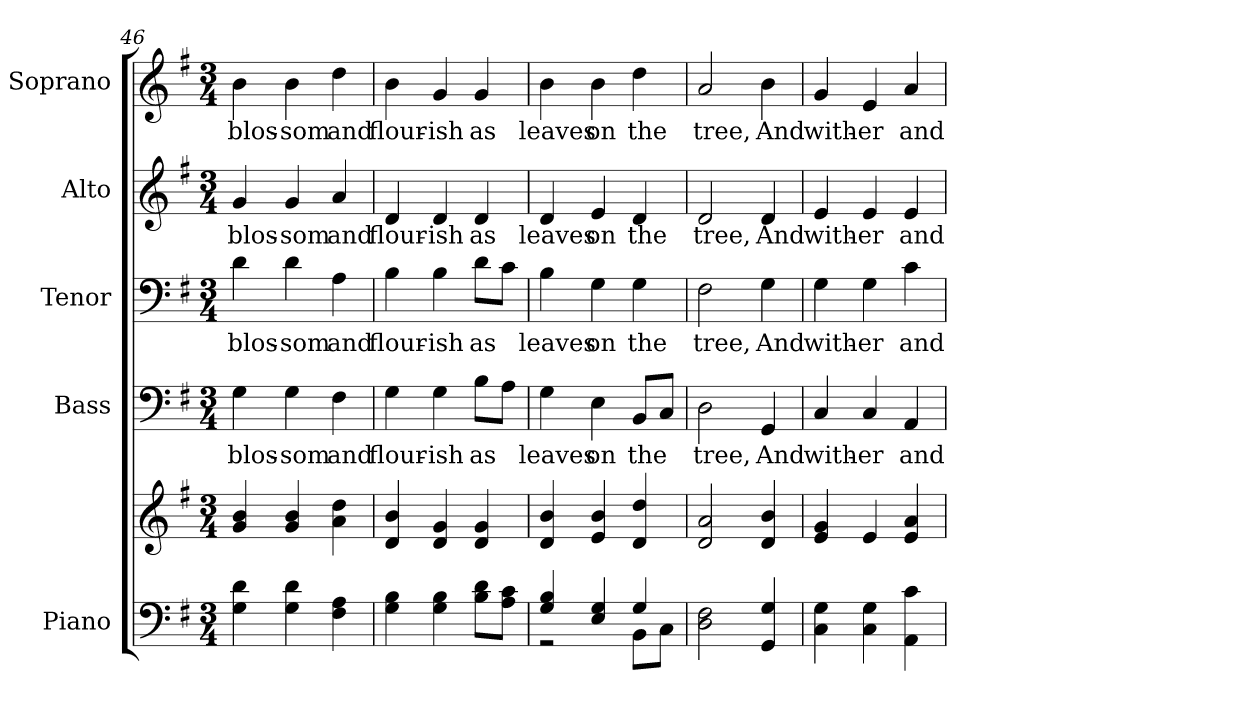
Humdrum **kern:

**kern	**kern	**kern	**text	**kern	**text	**kern	**text	**kern	**text
*part5	*part5	*part4	*part4	*part3	*part3	*part2	*part2	*part1	*part1
*staff6	*staff5	*staff4	*staff4	*staff3	*staff3	*staff2	*staff2	*staff1	*staff1
*I"Piano	*	*I"Bass	*	*I"Tenor	*	*I"Alto	*	*I"Soprano	*
*I'Pno.	*	*I'B.	*	*I'T.	*	*I'A.	*	*I'S.	*
*clefF4	*clefG2	*clefF4	*	*clefF4	*	*clefG2	*	*clefG2	*
*k[f#]	*k[f#]	*k[f#]	*	*k[f#]	*	*k[f#]	*	*k[f#]	*
*G:	*G:	*G:	*	*G:	*	*G:	*	*G:	*
*M3/4	*M3/4	*M3/4	*	*M3/4	*	*M3/4	*	*M3/4	*
=46	=46	=46	=46	=46	=46	=46	=46	=46	=46
!	!	!	!LO:LY:b:color=#000000	!	!	!	!	!	!
!	!	!	!	!	!LO:LY:b:color=#000000	!	!	!	!
!	!	!	!	!	!	!	!LO:LY:b:color=#000000	!	!
!	!	!	!	!	!	!	!	!	!LO:LY:b:color=#000000
4Gi\ 4di	4gi/ 4bi	4Gi\	blos-	4di\	blos-	4gi/	blos-	4bi\	blos-
!	!	!	!LO:LY:b:color=#000000	!	!	!	!	!	!
!	!	!	!	!	!LO:LY:b:color=#000000	!	!	!	!
!	!	!	!	!	!	!	!LO:LY:b:color=#000000	!	!
!	!	!	!	!	!	!	!	!	!LO:LY:b:color=#000000
4Gi\ 4di	4gi/ 4bi	4Gi\	-som	4di\	-som	4gi/	-som	4bi\	-som
!	!	!	!LO:LY:b:color=#000000	!	!	!	!	!	!
!	!	!	!	!	!LO:LY:b:color=#000000	!	!	!	!
!	!	!	!	!	!	!	!LO:LY:b:color=#000000	!	!
!	!	!	!	!	!	!	!	!	!LO:LY:b:color=#000000
4F#i\ 4Ai	4ai\ 4ddi	4F#i\	and	4Ai\	and	4ai/	and	4ddi\	and
!!LO:PB:g=z
=47	=47	=47	=47	=47	=47	=47	=47	=47	=47
!	!	!	!LO:LY:b:color=#000000	!	!	!	!	!	!
!	!	!	!	!	!LO:LY:b:color=#000000	!	!	!	!
!	!	!	!	!	!	!	!LO:LY:b:color=#000000	!	!
!	!	!	!	!	!	!	!	!	!LO:LY:b:color=#000000
4Gi\ 4Bi	4di/ 4bi	4Gi\	flour-	4Bi\	flour-	4di/	flour-	4bi\	flour-
!	!	!	!LO:LY:b:color=#000000	!	!	!	!	!	!
!	!	!	!	!	!LO:LY:b:color=#000000	!	!	!	!
!	!	!	!	!	!	!	!LO:LY:b:color=#000000	!	!
!	!	!	!	!	!	!	!	!	!LO:LY:b:color=#000000
4Gi\ 4Bi	4di/ 4gi	4Gi\	-ish	4Bi\	-ish	4di/	-ish	4gi/	-ish
!	!	!	!LO:LY:b:color=#000000	!	!	!	!	!	!
!	!	!	!	!	!LO:LY:b:color=#000000	!	!	!	!
!	!	!	!	!	!	!	!LO:LY:b:color=#000000	!	!
!	!	!	!	!	!	!	!	!	!LO:LY:b:color=#000000
8Bi\ 8diL	4di/ 4gi	8Bi\L	as	8di\L	as	4di/	as	4gi/	as
8Ai\ 8ciJ	.	8Ai\J	.	8ci\J	.	.	.	.	.
=48	=48	=48	=48	=48	=48	=48	=48	=48	=48
*^	*	*	*	*	*	*	*	*	*
!	!	!	!	!LO:LY:b:color=#000000	!	!	!	!	!	!
!	!	!	!	!	!	!LO:LY:b:color=#000000	!	!	!	!
!	!	!	!	!	!	!	!	!LO:LY:b:color=#000000	!	!
!	!	!	!	!	!	!	!	!	!	!LO:LY:b:color=#000000
4Gi/ 4Bi	2r	4di/ 4bi	4Gi\	leaves	4Bi\	leaves	4di/	leaves	4bi\	leaves
!	!	!	!	!LO:LY:b:color=#000000	!	!	!	!	!	!
!	!	!	!	!	!	!LO:LY:b:color=#000000	!	!	!	!
!	!	!	!	!	!	!	!	!LO:LY:b:color=#000000	!	!
!	!	!	!	!	!	!	!	!	!	!LO:LY:b:color=#000000
4Ei/ 4Gi	.	4ei/ 4bi	4Ei\	on	4Gi\	on	4ei/	on	4bi\	on
!	!	!	!	!LO:LY:b:color=#000000	!	!	!	!	!	!
!	!	!	!	!	!	!LO:LY:b:color=#000000	!	!	!	!
!	!	!	!	!	!	!	!	!LO:LY:b:color=#000000	!	!
!	!	!	!	!	!	!	!	!	!	!LO:LY:b:color=#000000
4Gi/	8BBi\L	4di/ 4ddi	8BBi/L	the	4Gi\	the	4di/	the	4ddi\	the
.	8Ci\J	.	8Ci/J	.	.	.	.	.	.	.
*v	*v	*	*	*	*	*	*	*	*	*
=49	=49	=49	=49	=49	=49	=49	=49	=49	=49
*^	*	*	*	*	*	*	*	*	*
!	!	!	!	!LO:LY:b:color=#000000	!	!	!	!	!	!
*v	*v	*	*	*	*	*	*	*	*	*
*^	*	*	*	*	*	*	*	*	*
!	!	!	!	!	!	!LO:LY:b:color=#000000	!	!	!	!
*v	*v	*	*	*	*	*	*	*	*	*
*^	*	*	*	*	*	*	*	*	*
!	!	!	!	!	!	!	!	!LO:LY:b:color=#000000	!	!
*v	*v	*	*	*	*	*	*	*	*	*
*^	*	*	*	*	*	*	*	*	*
!	!	!	!	!	!	!	!	!	!	!LO:LY:b:color=#000000
*v	*v	*	*	*	*	*	*	*	*	*
2Di\ 2F#i	2di/ 2ai	2Di\	tree,	2F#i\	tree,	2di/	tree,	2ai/	tree,
!	!	!	!LO:LY:b:color=#000000	!	!	!	!	!	!
!	!	!	!	!	!LO:LY:b:color=#000000	!	!	!	!
!	!	!	!	!	!	!	!LO:LY:b:color=#000000	!	!
!	!	!	!	!	!	!	!	!	!LO:LY:b:color=#000000
4GGi/ 4Gi	4di/ 4bi	4GGi/	And	4Gi\	And	4di/	And	4bi\	And
=50	=50	=50	=50	=50	=50	=50	=50	=50	=50
!	!	!	!LO:LY:b:color=#000000	!	!	!	!	!	!
!	!	!	!	!	!LO:LY:b:color=#000000	!	!	!	!
!	!	!	!	!	!	!	!LO:LY:b:color=#000000	!	!
!	!	!	!	!	!	!	!	!	!LO:LY:b:color=#000000
4Ci\ 4Gi	4ei/ 4gi	4Ci/	with-	4Gi\	with-	4ei/	with-	4gi/	with-
!	!	!	!LO:LY:b:color=#000000	!	!	!	!	!	!
!	!	!	!	!	!LO:LY:b:color=#000000	!	!	!	!
!	!	!	!	!	!	!	!LO:LY:b:color=#000000	!	!
!	!	!	!	!	!	!	!	!	!LO:LY:b:color=#000000
4Ci\ 4Gi	4ei/	4Ci/	-er	4Gi\	-er	4ei/	-er	4ei/	-er
!	!	!	!LO:LY:b:color=#000000	!	!	!	!	!	!
!	!	!	!	!	!LO:LY:b:color=#000000	!	!	!	!
!	!	!	!	!	!	!	!LO:LY:b:color=#000000	!	!
!	!	!	!	!	!	!	!	!	!LO:LY:b:color=#000000
4AAi\ 4ci	4ei/ 4ai	4AAi/	and	4ci\	and	4ei/	and	4ai/	and
=	=	=	=	=	=	=	=	=	=
*-	*-	*-	*-	*-	*-	*-	*-	*-	*-
